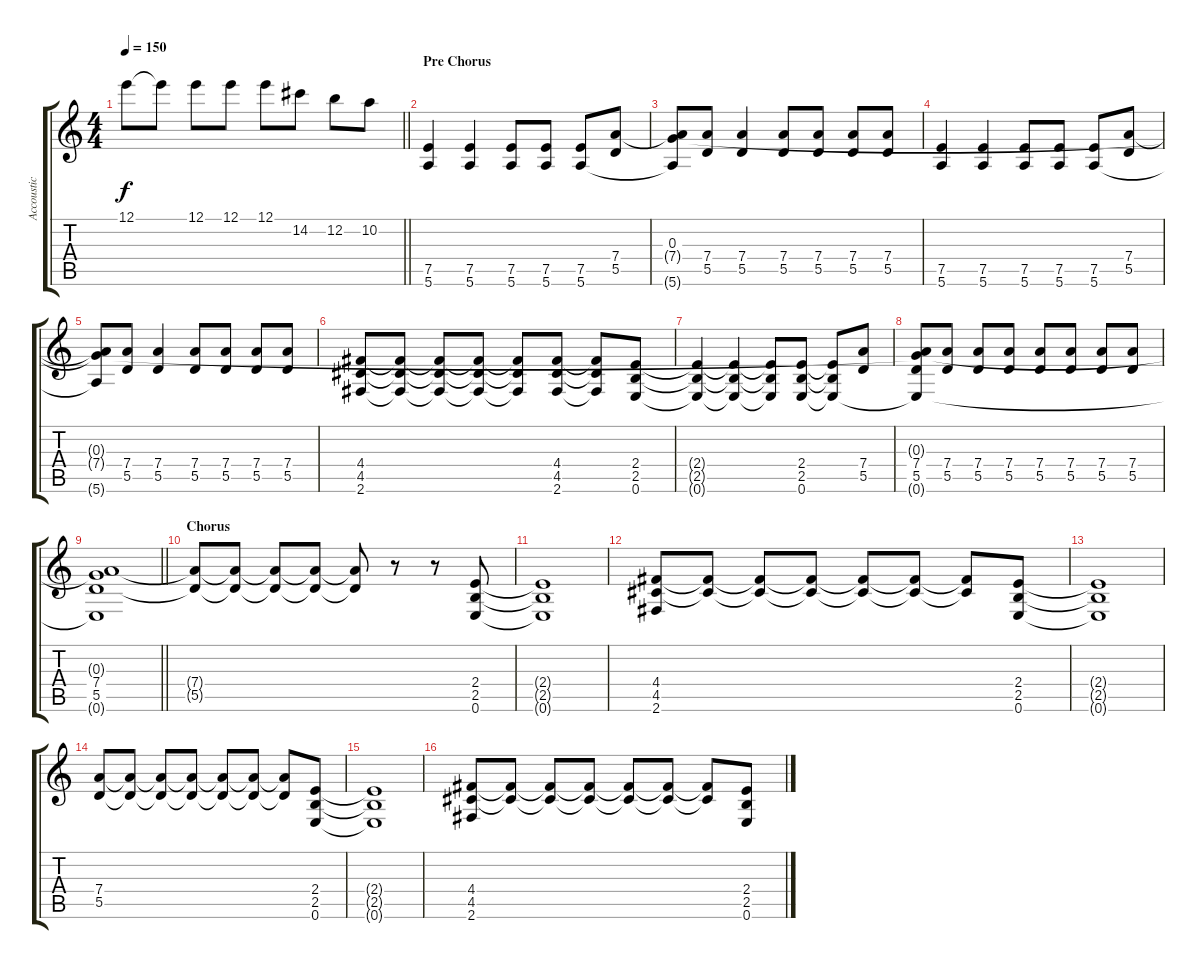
\track ("Accoustic / Rhythm" "Accoustic ") {instrument overdrivenguitar}
\staff {score tabs}
\tuning (E4 B3 G3 D3 A2 E2) {hide}
\ts (4 4)
\tempo 150
\clef g2
\barLineRight lightlight
\ks c
12.1.8{dy f} 12.1{t}.8 12.1.8 12.1.8 12.1.8 14.2.8 12.2.8 10.2.8 |
\section ("" "Pre Chorus")
(7.5 5.6).4 (7.5 5.6).4 (7.5 5.6).8 (7.5 5.6).8 (7.5 5.6).8 (7.4 5.5).8 |
(0.3 7.4{t} 5.6{t}).8 (7.4 5.5).8 (7.4 5.5).4 (7.4 5.5).8 (7.4 5.5).8 (7.4 5.5).8 (7.4 5.5).8 |
(7.5 5.6).4 (7.5 5.6).4 (7.5 5.6).8 (7.5 5.6).8 (7.5 5.6).8 (7.4 5.5).8 |
(0.3{t} 7.4{t} 5.6{t}).8 (7.4 5.5).8 (7.4 5.5).4 (7.4 5.5).8 (7.4 5.5).8 (7.4 5.5).8 (7.4 5.5).8 |
(4.4 4.5 2.6).8 (4.4{t} 4.5{t} 2.6{t}).8 (4.4{t} 4.5{t} 2.6{t}).8 (4.4{t} 4.5{t} 2.6{t}).8 (4.4{t} 4.5{t} 2.6{t}).8 (4.4 4.5 2.6).8 (4.4{t} 4.5{t} 2.6{t}).8 (2.4 2.5 0.6).8 |
(2.4{t} 2.5{t} 0.6{t}).4 (2.4{t} 2.5{t} 0.6{t}).4 (2.4{t} 2.5{t} 0.6{t}).8 (2.4 2.5 0.6).8 (2.4{t} 2.5{t} 0.6{t}).8 (7.4 5.5).8 |
(0.3{t} 7.4 5.5 0.6{t}).8 (7.4 5.5).8 (7.4 5.5).8 (7.4 5.5).8 (7.4 5.5).8 (7.4 5.5).8 (7.4 5.5).8 (7.4 5.5).8 |
\barLineRight lightlight
(0.3{t} 7.4 5.5 0.6{t}).1 |
\section ("" "Chorus")
(7.4{t} 5.5{t}).8 (7.4{t} 5.5{t}).8 (7.4{t} 5.5{t}).8 (7.4{t} 5.5{t}).8 (7.4{t} 5.5{t}).8 r.8 r.8 (2.4 2.5 0.6).8{volume 12 instrument overdrivenguitar} |
(2.4{t} 2.5{t} 0.6{t}).1 |
(4.4 4.5 2.6).8 (4.4{t} 4.5{t}).8 (4.4{t} 4.5{t}).8 (4.4{t} 4.5{t}).8 (4.4{t} 4.5{t}).8 (4.4{t} 4.5{t}).8 (4.4{t} 4.5{t}).8 (2.4 2.5 0.6).8 |
(2.4{t} 2.5{t} 0.6{t}).1 |
(7.4 5.5).8 (7.4{t} 5.5{t}).8 (7.4{t} 5.5{t}).8 (7.4{t} 5.5{t}).8 (7.4{t} 5.5{t}).8 (7.4{t} 5.5{t}).8 (7.4{t} 5.5{t}).8 (2.4 2.5 0.6).8 |
(2.4{t} 2.5{t} 0.6{t}).1 |
(4.4 4.5 2.6).8 (4.4{t} 4.5{t}).8 (4.4{t} 4.5{t}).8 (4.4{t} 4.5{t}).8 (4.4{t} 4.5{t}).8 (4.4{t} 4.5{t}).8 (4.4{t} 4.5{t}).8 (2.4 2.5 0.6).8
